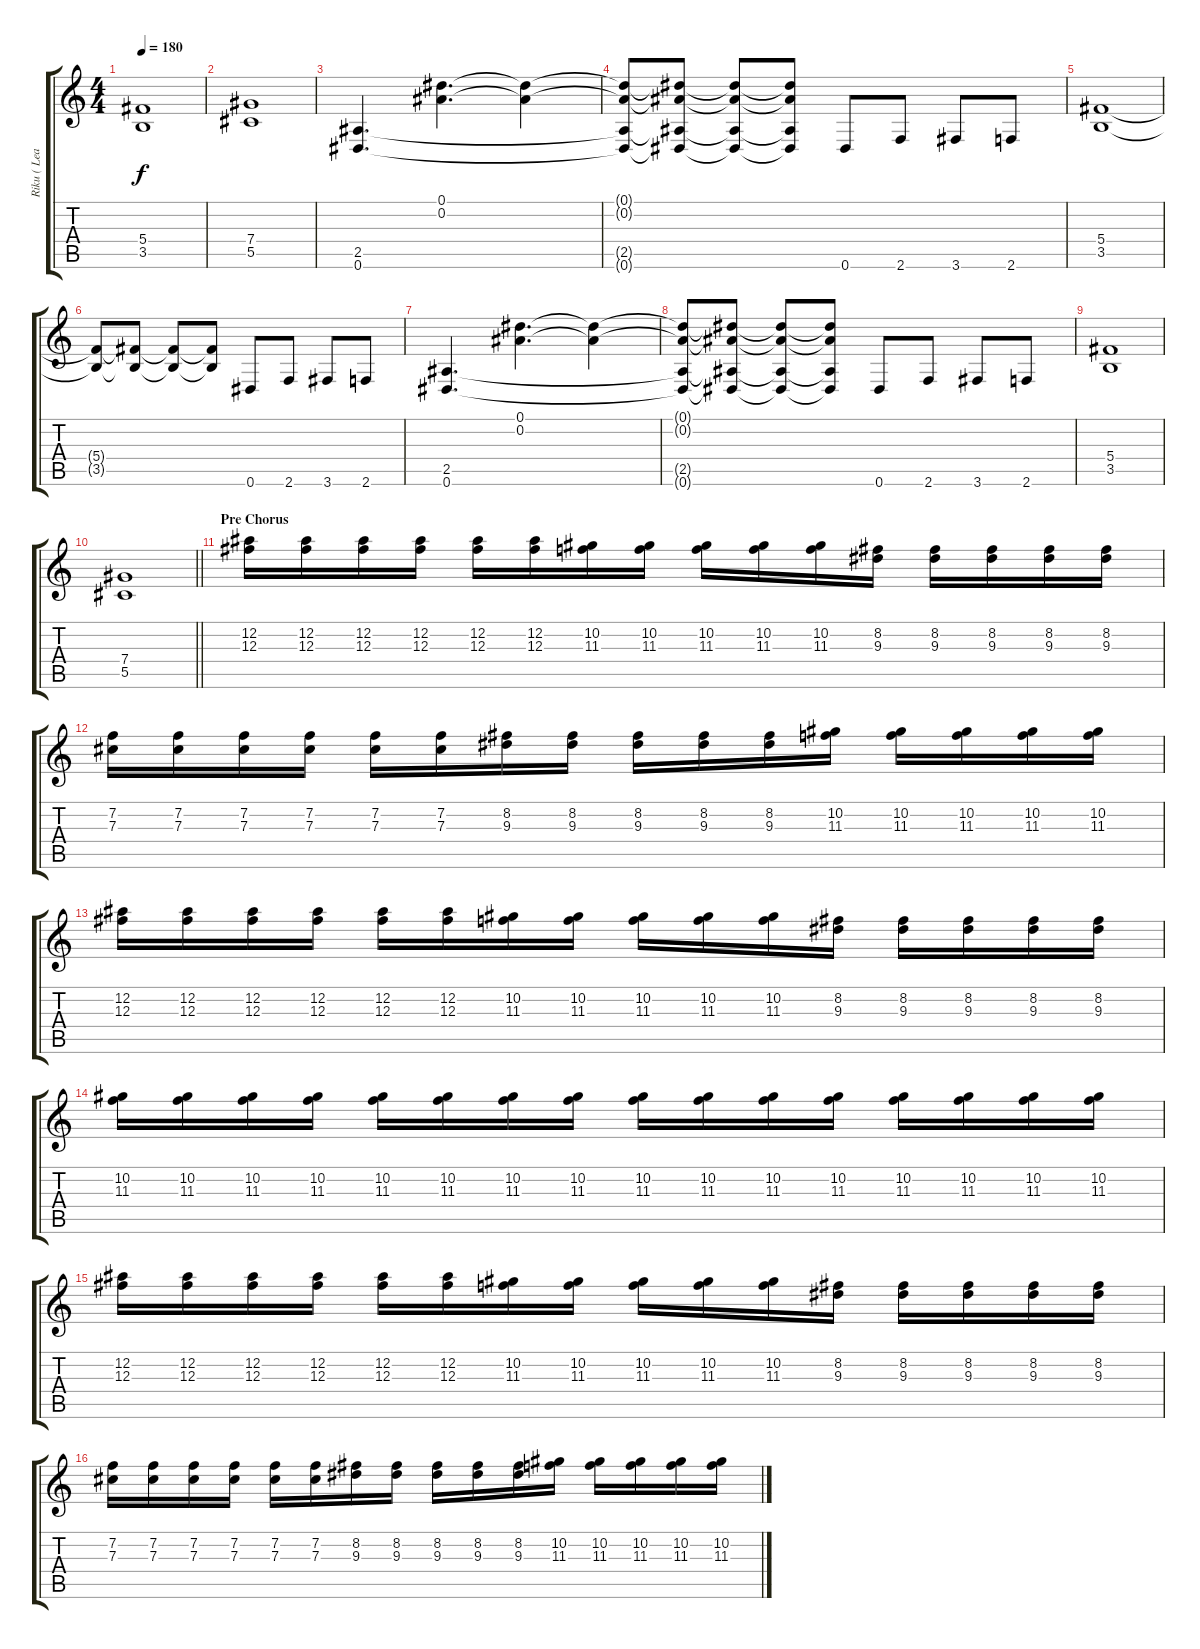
\track ("Riku ( Lead )" "Riku ( Lea") {instrument distortionguitar}
\staff {score tabs}
\tuning (Eb4 Bb3 Gb3 Db3 Ab2 Eb2) {hide}
\ts (4 4)
\tempo 180
\clef g2
\ks c
(5.4 3.5).1{dy f} |
(7.4 5.5).1 |
(2.5 0.6).4{d} (0.1 0.2).4{d} (0.1{t} 0.2{t}).4 |
(0.1{t} 0.2{t} 2.5{t} 0.6{t}).8 (0.1{t} 0.2{t} 2.5{t} 0.6{t}).8 (0.1{t} 0.2{t} 2.5{t} 0.6{t}).8 (0.1{t} 0.2{t} 2.5{t} 0.6{t}).8 0.6.8 2.6.8 3.6.8 2.6.8 |
(5.4 3.5).1 |
(5.4{t} 3.5{t}).8 (5.4{t} 3.5{t}).8 (5.4{t} 3.5{t}).8 (5.4{t} 3.5{t}).8 0.6.8 2.6.8 3.6.8 2.6.8 |
(2.5 0.6).4{d} (0.1 0.2).4{d} (0.1{t} 0.2{t}).4 |
(0.1{t} 0.2{t} 2.5{t} 0.6{t}).8 (0.1{t} 0.2{t} 2.5{t} 0.6{t}).8 (0.1{t} 0.2{t} 2.5{t} 0.6{t}).8 (0.1{t} 0.2{t} 2.5{t} 0.6{t}).8 0.6.8 2.6.8 3.6.8 2.6.8 |
(5.4 3.5).1 |
\barLineRight lightlight
(7.4 5.5).1 |
\section ("" "Pre Chorus")
(12.2 12.3).16 (12.2 12.3).16 (12.2 12.3).16 (12.2 12.3).16 (12.2 12.3).16 (12.2 12.3).16 (10.2 11.3).16 (10.2 11.3).16 (10.2 11.3).16 (10.2 11.3).16 (10.2 11.3).16 (8.2 9.3).16 (8.2 9.3).16 (8.2 9.3).16 (8.2 9.3).16 (8.2 9.3).16 |
(7.2 7.3).16 (7.2 7.3).16 (7.2 7.3).16 (7.2 7.3).16 (7.2 7.3).16 (7.2 7.3).16 (8.2 9.3).16 (8.2 9.3).16 (8.2 9.3).16 (8.2 9.3).16 (8.2 9.3).16 (10.2 11.3).16 (10.2 11.3).16 (10.2 11.3).16 (10.2 11.3).16 (10.2 11.3).16 |
(12.2 12.3).16 (12.2 12.3).16 (12.2 12.3).16 (12.2 12.3).16 (12.2 12.3).16 (12.2 12.3).16 (10.2 11.3).16 (10.2 11.3).16 (10.2 11.3).16 (10.2 11.3).16 (10.2 11.3).16 (8.2 9.3).16 (8.2 9.3).16 (8.2 9.3).16 (8.2 9.3).16 (8.2 9.3).16 |
(10.2 11.3).16 (10.2 11.3).16 (10.2 11.3).16 (10.2 11.3).16 (10.2 11.3).16 (10.2 11.3).16 (10.2 11.3).16 (10.2 11.3).16 (10.2 11.3).16 (10.2 11.3).16 (10.2 11.3).16 (10.2 11.3).16 (10.2 11.3).16 (10.2 11.3).16 (10.2 11.3).16 (10.2 11.3).16 |
(12.2 12.3).16 (12.2 12.3).16 (12.2 12.3).16 (12.2 12.3).16 (12.2 12.3).16 (12.2 12.3).16 (10.2 11.3).16 (10.2 11.3).16 (10.2 11.3).16 (10.2 11.3).16 (10.2 11.3).16 (8.2 9.3).16 (8.2 9.3).16 (8.2 9.3).16 (8.2 9.3).16 (8.2 9.3).16 |
(7.2 7.3).16 (7.2 7.3).16 (7.2 7.3).16 (7.2 7.3).16 (7.2 7.3).16 (7.2 7.3).16 (8.2 9.3).16 (8.2 9.3).16 (8.2 9.3).16 (8.2 9.3).16 (8.2 9.3).16 (10.2 11.3).16 (10.2 11.3).16 (10.2 11.3).16 (10.2 11.3).16 (10.2 11.3).16
